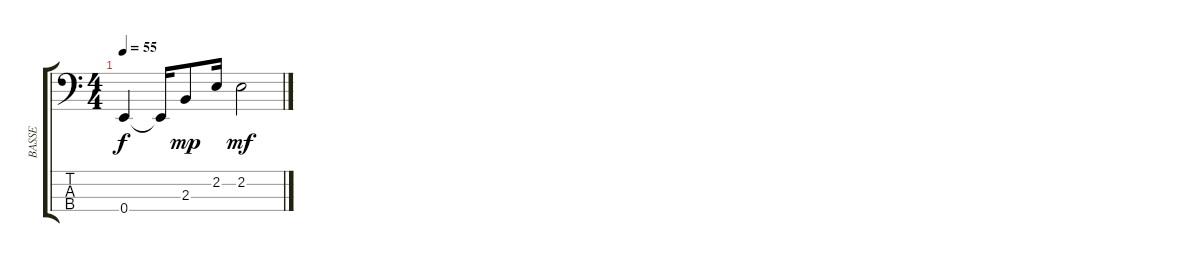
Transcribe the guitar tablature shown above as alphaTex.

\track ("BASSE" "BASSE") {instrument electricbassfinger}
\staff {score tabs}
\tuning (G2 D2 A1 E1) {hide}
\ts (4 4)
\tempo 55
\clef f4
\ks c
0.4.4{dy f} 0.4{t}.16 2.3.8{dy mp} 2.2.16 2.2.2{dy mf}
